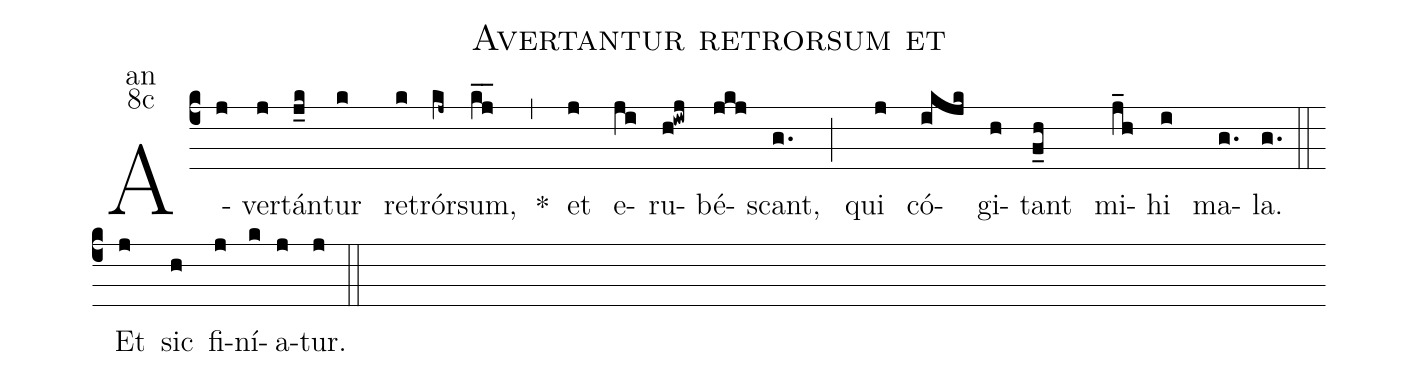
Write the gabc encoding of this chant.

name:Avertantur retrorsum et;
office-part:an;
mode:8c;
%%
(c4) A(j)ver(j)tán(j_k)tur(k) re(k)trór(kj~)sum,(kj__)
<sp>*</sp>(,)
et(j) e(ji)ru(h!iwj)bé(jkj)scant,(g.) (;)
qui(j) có(ikjk)gi(h)tant(f_h) mi(j_h)hi(i) ma(g.)la.(g.) (::)
<eu> Et(j) sic(h) fi(j)ní(k)a(j)tur.(j) </eu> (::)
